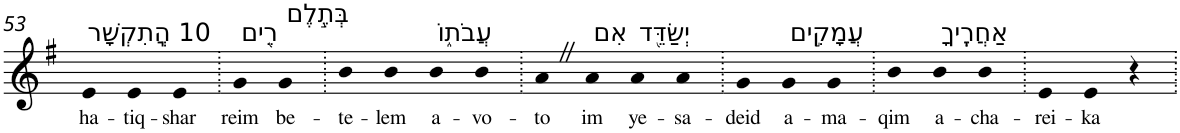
**kern	**text
*part1	*part1
*staff1	*staff1
*I"Piano	*
*I'Pno	*
!!LO:PB:g=z
*clefG2	*
*k[f#]	*
*G:	*
=53	=53
!LO:TX:a:t=10 הֲֽתִקְשָׁר	!
!	!LO:LY:b
4e	ha-
!	!LO:LY:b
4e	-tiq-
!	!LO:LY:b
4e	-shar
=54.	=54.
!LO:TX:a:t=רֵ֭ים	!
!	!LO:LY:b
4g	reim
!LO:TX:a:t=בְּתֶ֣לֶם	!
!	!LO:LY:b
4g	be-
=55.	=55.
!	!LO:LY:b
4b	-te-
!	!LO:LY:b
4b	-lem
!LO:TX:a:t=עֲבֹת֑וֹ	!
!	!LO:LY:b
4b	a-
!	!LO:LY:b
4b	-vo-
=56.	=56.
!	!LO:LY:b
4aZ	-to
!LO:TX:a:t=אִם	!
!	!LO:LY:b
4a	im
!LO:TX:a:t=יְשַׂדֵּ֖ד	!
!	!LO:LY:b
4a	ye-
!	!LO:LY:b
4a	-sa-
=57.	=57.
!	!LO:LY:b
4g	-deid
!LO:TX:a:t=עֲמָקִ֣ים	!
!	!LO:LY:b
4g	a-
!	!LO:LY:b
4g	-ma-
=58.	=58.
!	!LO:LY:b
4b	-qim
!LO:TX:a:t=אַחֲרֶֽיךָ	!
!	!LO:LY:b
4b	a-
!	!LO:LY:b
4b	-cha-
=59.	=59.
!	!LO:LY:b
4e	-rei-
!	!LO:LY:b
4e	-ka
4r	.
=.	=.
*-	*-
